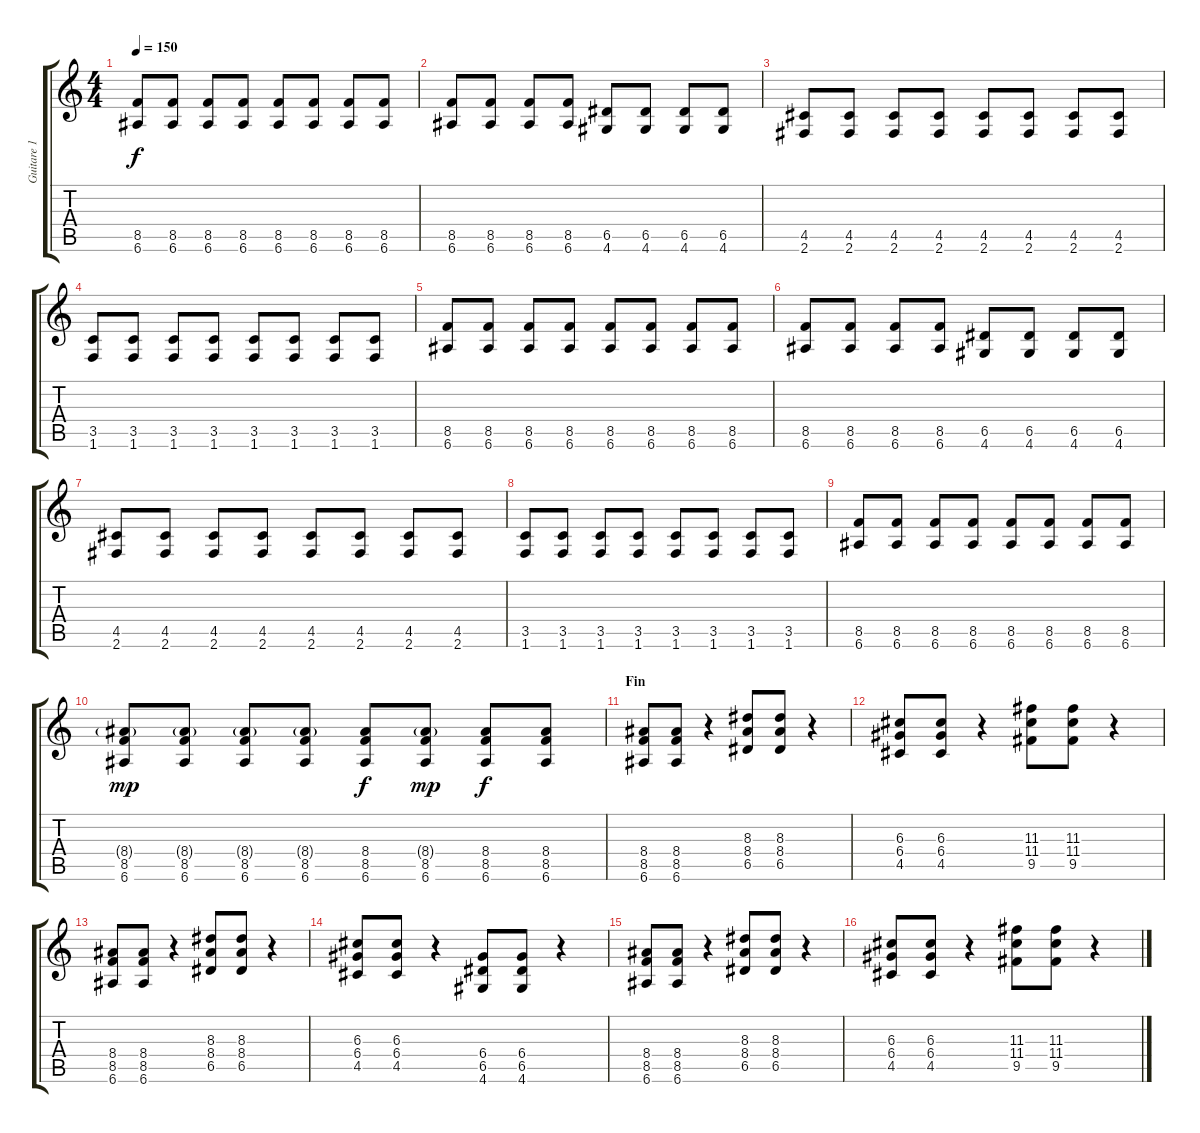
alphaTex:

\track ("Guitare 1" "Guitare 1") {instrument overdrivenguitar}
\staff {score tabs}
\tuning (E4 B3 G3 D3 A2 E2) {hide}
\ts (4 4)
\tempo 150
\clef g2
\ks c
(8.5 6.6).8{dy f} (8.5 6.6).8 (8.5 6.6).8 (8.5 6.6).8 (8.5 6.6).8 (8.5 6.6).8 (8.5 6.6).8 (8.5 6.6).8 |
(8.5 6.6).8 (8.5 6.6).8 (8.5 6.6).8 (8.5 6.6).8 (6.5 4.6).8 (6.5 4.6).8 (6.5 4.6).8 (6.5 4.6).8 |
(4.5 2.6).8 (4.5 2.6).8 (4.5 2.6).8 (4.5 2.6).8 (4.5 2.6).8 (4.5 2.6).8 (4.5 2.6).8 (4.5 2.6).8 |
(3.5 1.6).8 (3.5 1.6).8 (3.5 1.6).8 (3.5 1.6).8 (3.5 1.6).8 (3.5 1.6).8 (3.5 1.6).8 (3.5 1.6).8 |
(8.5 6.6).8 (8.5 6.6).8 (8.5 6.6).8 (8.5 6.6).8 (8.5 6.6).8 (8.5 6.6).8 (8.5 6.6).8 (8.5 6.6).8 |
(8.5 6.6).8 (8.5 6.6).8 (8.5 6.6).8 (8.5 6.6).8 (6.5 4.6).8 (6.5 4.6).8 (6.5 4.6).8 (6.5 4.6).8 |
(4.5 2.6).8 (4.5 2.6).8 (4.5 2.6).8 (4.5 2.6).8 (4.5 2.6).8 (4.5 2.6).8 (4.5 2.6).8 (4.5 2.6).8 |
(3.5 1.6).8 (3.5 1.6).8 (3.5 1.6).8 (3.5 1.6).8 (3.5 1.6).8 (3.5 1.6).8 (3.5 1.6).8 (3.5 1.6).8 |
(8.5 6.6).8 (8.5 6.6).8 (8.5 6.6).8 (8.5 6.6).8 (8.5 6.6).8 (8.5 6.6).8 (8.5 6.6).8 (8.5 6.6).8 |
(8.4{g} 8.5 6.6).8{dy mp} (8.4{g} 8.5 6.6).8 (8.4{g} 8.5 6.6).8 (8.4{g} 8.5 6.6).8 (8.4 8.5 6.6).8{dy f} (8.4{g} 8.5 6.6).8{dy mp} (8.4 8.5 6.6).8{dy f} (8.4 8.5 6.6).8 |
\section ("" "Fin")
(8.4 8.5 6.6).8 (8.4 8.5 6.6).8 r.4 (8.3 8.4 6.5).8 (8.3 8.4 6.5).8 r.4 |
(6.3 6.4 4.5).8 (6.3 6.4 4.5).8 r.4 (11.3 11.4 9.5).8 (11.3 11.4 9.5).8 r.4 |
(8.4 8.5 6.6).8 (8.4 8.5 6.6).8 r.4 (8.3 8.4 6.5).8 (8.3 8.4 6.5).8 r.4 |
(6.3 6.4 4.5).8 (6.3 6.4 4.5).8 r.4 (6.4 6.5 4.6).8 (6.4 6.5 4.6).8 r.4 |
(8.4 8.5 6.6).8 (8.4 8.5 6.6).8 r.4 (8.3 8.4 6.5).8 (8.3 8.4 6.5).8 r.4 |
(6.3 6.4 4.5).8 (6.3 6.4 4.5).8 r.4 (11.3 11.4 9.5).8 (11.3 11.4 9.5).8 r.4
